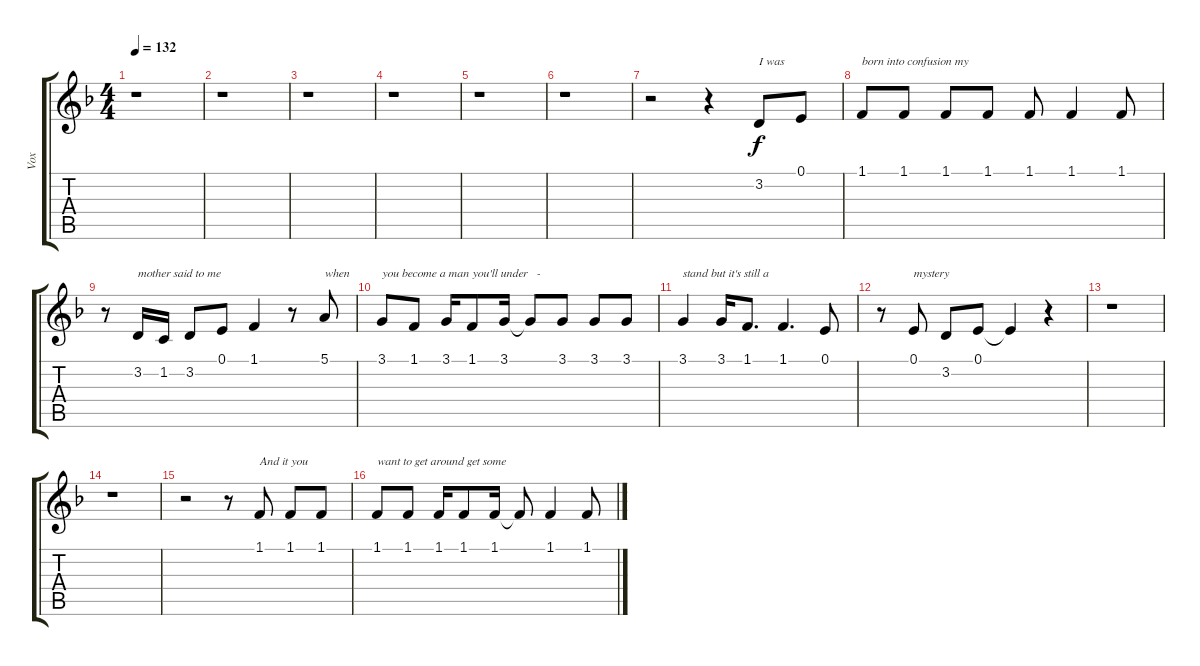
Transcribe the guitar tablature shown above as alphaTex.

\track ("Vox" "Vox") {instrument violin}
\staff {score tabs}
\tuning (E4 B3 G3 D3 A2 E2) {hide}
\ts (4 4)
\tempo 132
\clef g2
\ks dminor
r.1{dy mf} |
r.1 |
r.1 |
r.1 |
r.1 |
r.1 |
r.2 r.4 3.2.8{txt "I was" dy f} 0.1.8 |
1.1.8{txt "born into confusion my"} 1.1.8 1.1.8 1.1.8 1.1.8 1.1.4 1.1.8 |
r.8 3.2.16{txt "mother said to me"} 1.2.16 3.2.8 0.1.8 1.1.4 r.8 5.1.8{txt "when"} |
3.1.8{txt "you become a man you'll under   -"} 1.1.8 3.1.16 1.1.8 3.1.16 3.1{t}.8 3.1.8 3.1.8 3.1.8 |
3.1.4{txt "stand but it's still a"} 3.1.16 1.1.8{d} 1.1.4{d} 0.1.8 |
r.8 0.1.8{txt "mystery"} 3.2.8 0.1.8 0.1{t}.4 r.4 |
r.1 |
r.1 |
r.2 r.8 1.1.8{txt "And it you"} 1.1.8 1.1.8 |
1.1.8{txt "want to get around get some"} 1.1.8 1.1.16 1.1.8 1.1.16 1.1{t}.8 1.1.4 1.1.8
